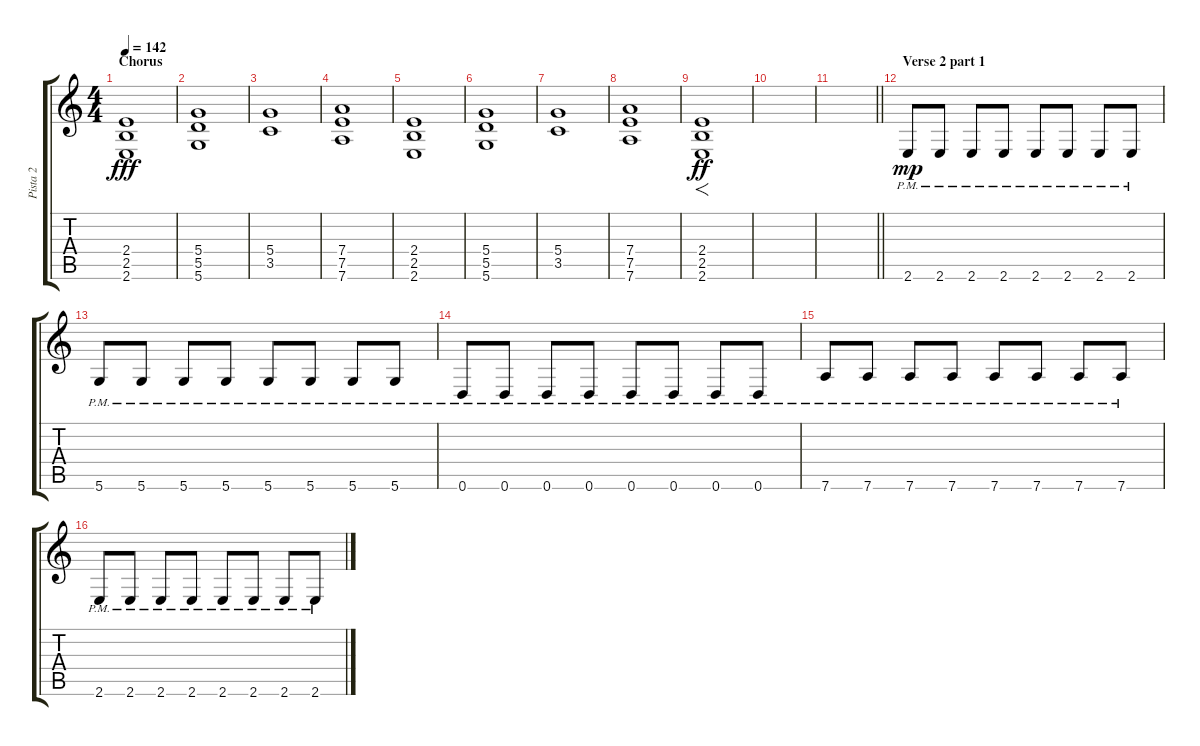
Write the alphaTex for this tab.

\track ("Pista 2" "Pista 2") {instrument distortionguitar}
\staff {score tabs}
\tuning (E4 B3 G3 D3 A2 D2) {hide}
\ts (4 4)
\section ("" "Chorus")
\tempo 142
\clef g2
\ks c
(2.4 2.5 2.6).1{dy fff balance 11} |
(5.4 5.5 5.6).1 |
(5.4 3.5).1 |
(7.4 7.5 7.6).1 |
(2.4 2.5 2.6).1 |
(5.4 5.5 5.6).1 |
(5.4 3.5).1 |
(7.4 7.5 7.6).1 |
(2.4 2.5 2.6).1{f dy ff} |
|
\barLineRight lightlight
|
\section ("" "Verse 2 part 1")
2.6{pm}.8{dy mp} 2.6{pm}.8 2.6{pm}.8 2.6{pm}.8 2.6{pm}.8 2.6{pm}.8 2.6{pm}.8 2.6{pm}.8 |
5.6{pm}.8 5.6{pm}.8 5.6{pm}.8 5.6{pm}.8 5.6{pm}.8 5.6{pm}.8 5.6{pm}.8 5.6{pm}.8 |
0.6{pm}.8 0.6{pm}.8 0.6{pm}.8 0.6{pm}.8 0.6{pm}.8 0.6{pm}.8 0.6{pm}.8 0.6{pm}.8 |
7.6{pm}.8 7.6{pm}.8 7.6{pm}.8 7.6{pm}.8 7.6{pm}.8 7.6{pm}.8 7.6{pm}.8 7.6{pm}.8 |
2.6{pm}.8 2.6{pm}.8 2.6{pm}.8 2.6{pm}.8 2.6{pm}.8 2.6{pm}.8 2.6{pm}.8 2.6{pm}.8
